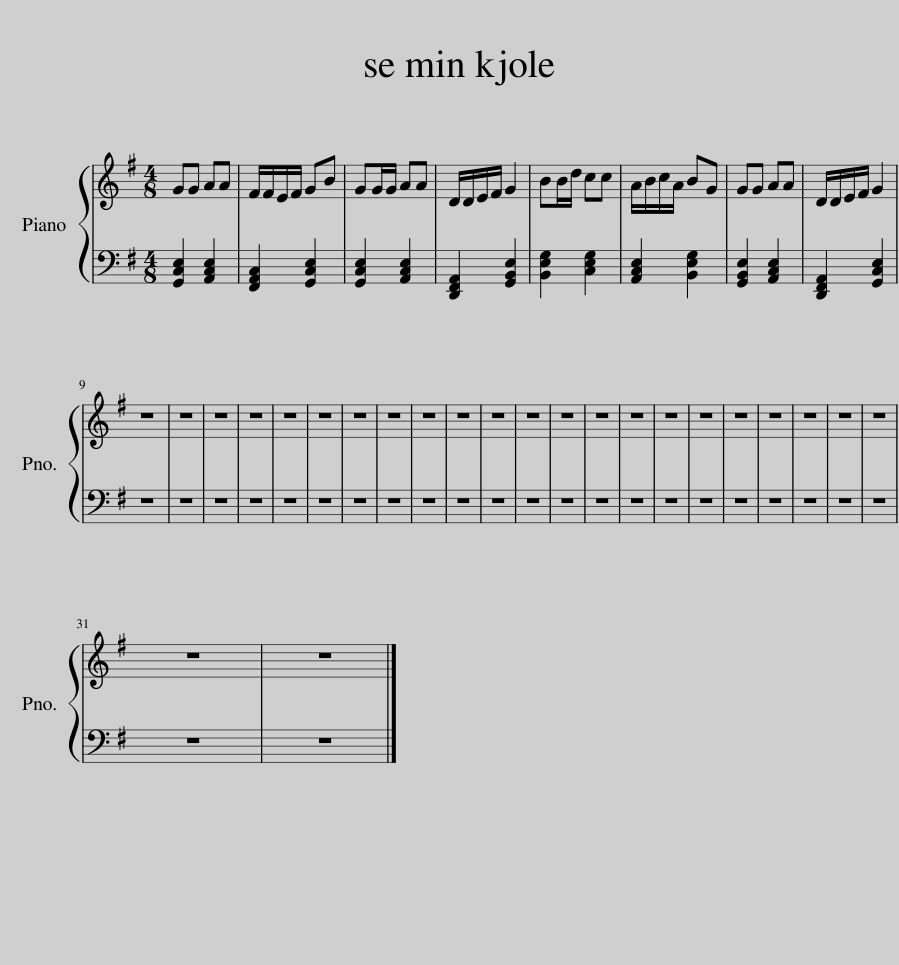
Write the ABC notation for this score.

X:1
%%score { 1 | 2 }
L:1/8
M:4/8
I:linebreak $
K:G
V:1 treble
V:2 bass
V:1
 GG AA | F/F/E/F/ GB | GG/G/ AA | D/D/E/F/ G2 | BB/d/ cc | %5
 A/B/c/A/ BG | GG AA | D/D/E/F/ G2 |$ z4 | z4 | %10
 z4 | z4 | z4 | z4 | z4 | %15
 z4 | z4 | z4 | z4 | z4 | %20
 z4 | z4 | z4 | z4 | z4 | %25
 z4 | z4 | z4 | z4 | z4 |$ %30
 z4 | z4 |] %32
V:2
 [G,,C,E,]2 [A,,C,E,]2 | [F,,A,,C,]2 [G,,C,E,]2 | [G,,C,E,]2 [A,,C,E,]2 | [D,,F,,A,,]2 [G,,B,,E,]2 | [B,,E,G,]2 [C,E,G,]2 | %5
 [A,,C,E,]2 [B,,E,G,]2 | [G,,B,,E,]2 [A,,C,E,]2 | [D,,F,,A,,]2 [G,,C,E,]2 |$ z4 | z4 | %10
 z4 | z4 | z4 | z4 | z4 | %15
 z4 | z4 | z4 | z4 | z4 | %20
 z4 | z4 | z4 | z4 | z4 | %25
 z4 | z4 | z4 | z4 | z4 |$ %30
 z4 | z4 |] %32
